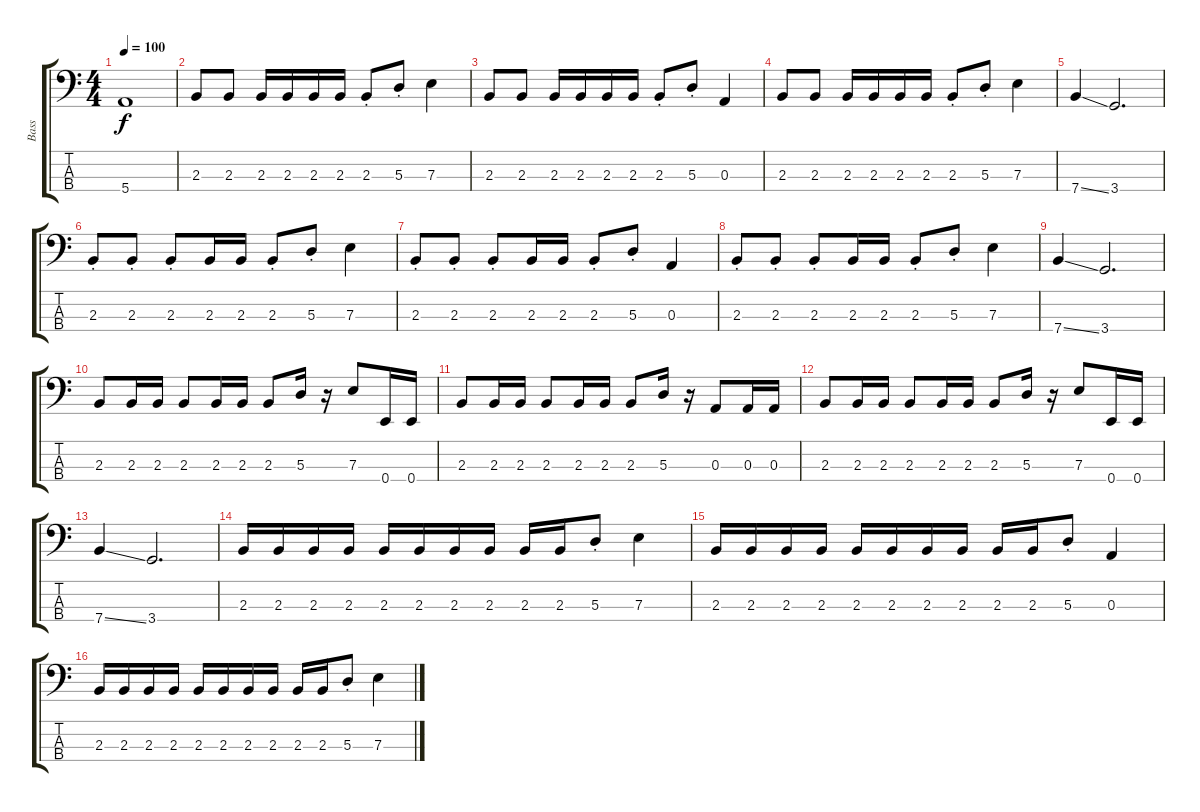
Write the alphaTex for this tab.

\track ("Bass" "Bass") {instrument electricbassfinger}
\staff {score tabs}
\tuning (G2 D2 A1 E1) {hide}
\ts (4 4)
\tempo 100
\clef f4
\ks c
5.4{t}.1{dy f} |
2.3.8 2.3.8 2.3.16 2.3.16 2.3.16 2.3.16 2.3{st}.8 5.3{st}.8 7.3.4 |
2.3.8 2.3.8 2.3.16 2.3.16 2.3.16 2.3.16 2.3{st}.8 5.3{st}.8 0.3.4 |
2.3.8 2.3.8 2.3.16 2.3.16 2.3.16 2.3.16 2.3{st}.8 5.3{st}.8 7.3.4 |
7.4{ss}.4 3.4.2{d} |
2.3{st}.8 2.3{st}.8 2.3{st}.8 2.3.16 2.3.16 2.3{st}.8 5.3{st}.8 7.3.4 |
2.3{st}.8 2.3{st}.8 2.3{st}.8 2.3.16 2.3.16 2.3{st}.8 5.3{st}.8 0.3.4 |
2.3{st}.8 2.3{st}.8 2.3{st}.8 2.3.16 2.3.16 2.3{st}.8 5.3{st}.8 7.3.4 |
7.4{ss}.4 3.4.2{d} |
2.3.8 2.3.16 2.3.16 2.3.8 2.3.16 2.3.16 2.3.8 5.3.16 r.16 7.3.8 0.4.16 0.4.16 |
2.3.8 2.3.16 2.3.16 2.3.8 2.3.16 2.3.16 2.3.8 5.3.16 r.16 0.3.8 0.3.16 0.3.16 |
2.3.8 2.3.16 2.3.16 2.3.8 2.3.16 2.3.16 2.3.8 5.3.16 r.16 7.3.8 0.4.16 0.4.16 |
7.4{ss}.4 3.4.2{d} |
2.3.16 2.3.16 2.3.16 2.3.16 2.3.16 2.3.16 2.3.16 2.3.16 2.3.16 2.3.16 5.3{st}.8 7.3.4 |
2.3.16 2.3.16 2.3.16 2.3.16 2.3.16 2.3.16 2.3.16 2.3.16 2.3.16 2.3.16 5.3{st}.8 0.3.4 |
2.3.16 2.3.16 2.3.16 2.3.16 2.3.16 2.3.16 2.3.16 2.3.16 2.3.16 2.3.16 5.3{st}.8 7.3.4
